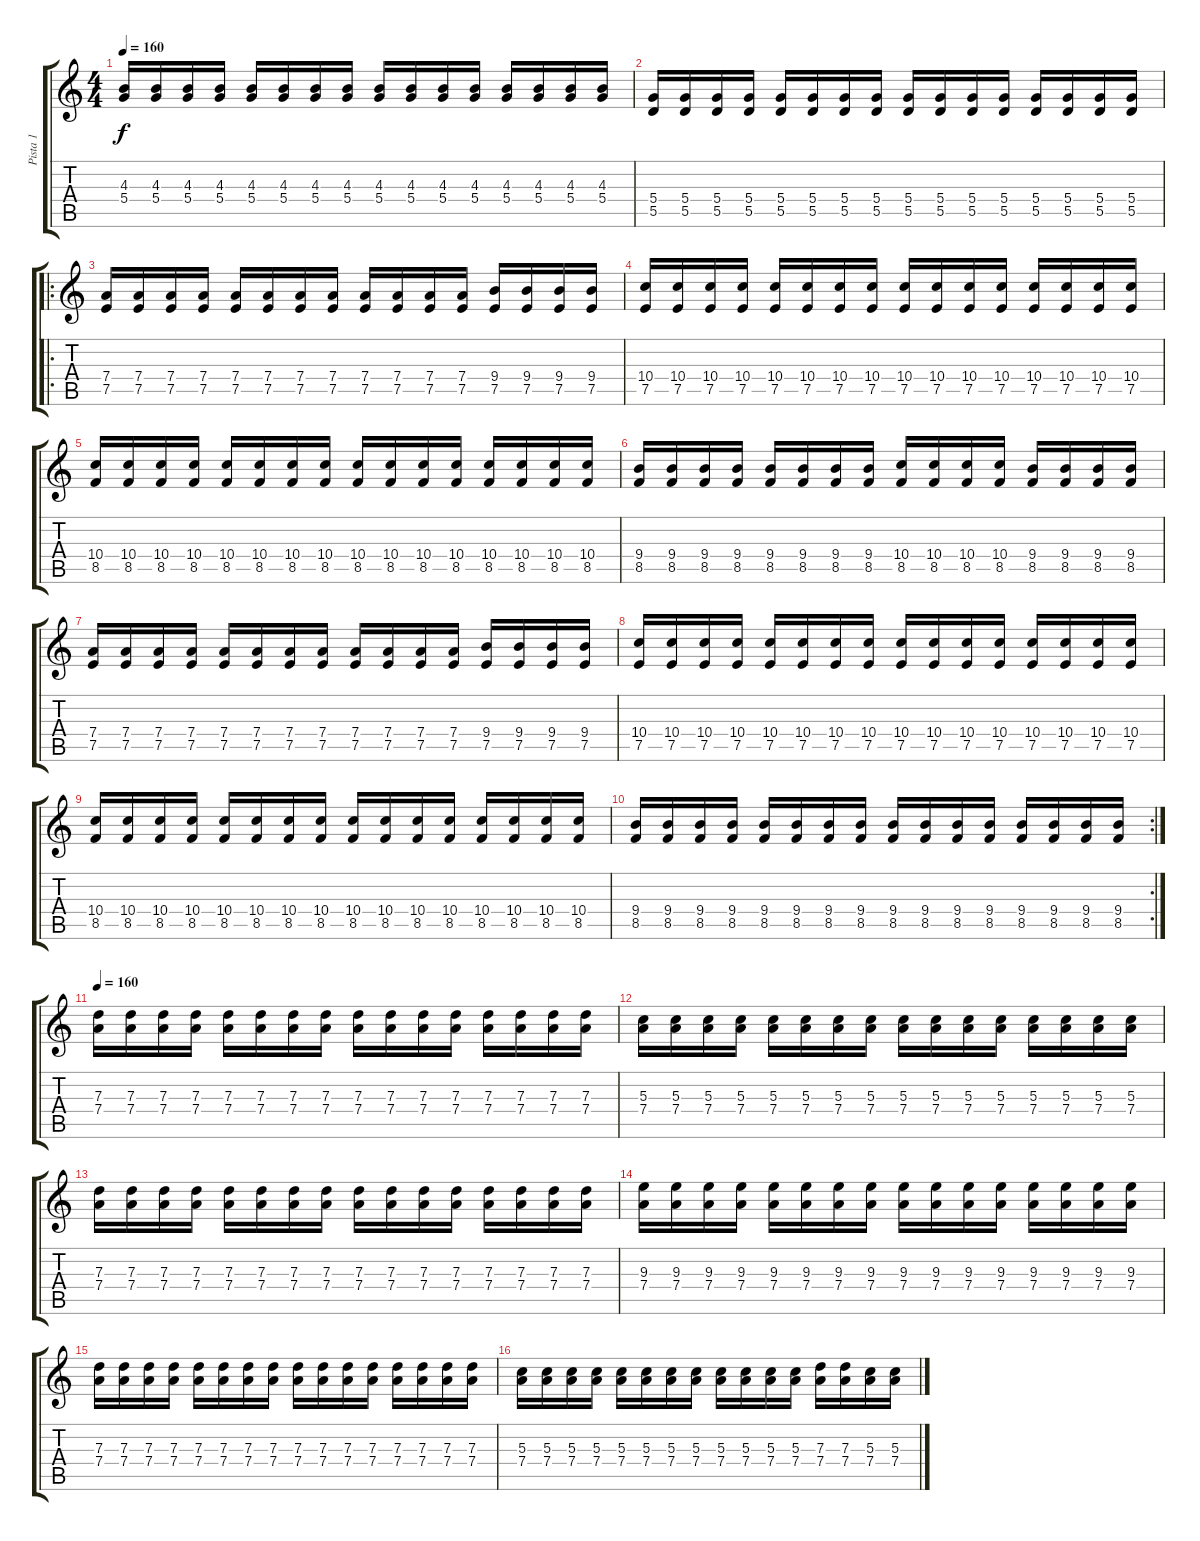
\track ("Pista 1" "Pista 1") {instrument overdrivenguitar}
\staff {score tabs}
\tuning (E4 B3 G3 D3 A2 E2) {hide}
\ts (4 4)
\tempo 160
\clef g2
\ks c
(4.3 5.4).16{dy f} (4.3 5.4).16 (4.3 5.4).16 (4.3 5.4).16 (4.3 5.4).16 (4.3 5.4).16 (4.3 5.4).16 (4.3 5.4).16 (4.3 5.4).16 (4.3 5.4).16 (4.3 5.4).16 (4.3 5.4).16 (4.3 5.4).16 (4.3 5.4).16 (4.3 5.4).16 (4.3 5.4).16 |
(5.4 5.5).16 (5.4 5.5).16 (5.4 5.5).16 (5.4 5.5).16 (5.4 5.5).16 (5.4 5.5).16 (5.4 5.5).16 (5.4 5.5).16 (5.4 5.5).16 (5.4 5.5).16 (5.4 5.5).16 (5.4 5.5).16 (5.4 5.5).16 (5.4 5.5).16 (5.4 5.5).16 (5.4 5.5).16 |
\ro
(7.4 7.5).16 (7.4 7.5).16 (7.4 7.5).16 (7.4 7.5).16 (7.4 7.5).16 (7.4 7.5).16 (7.4 7.5).16 (7.4 7.5).16 (7.4 7.5).16 (7.4 7.5).16 (7.4 7.5).16 (7.4 7.5).16 (9.4 7.5).16 (9.4 7.5).16 (9.4 7.5).16 (9.4 7.5).16 |
(10.4 7.5).16 (10.4 7.5).16 (10.4 7.5).16 (10.4 7.5).16 (10.4 7.5).16 (10.4 7.5).16 (10.4 7.5).16 (10.4 7.5).16 (10.4 7.5).16 (10.4 7.5).16 (10.4 7.5).16 (10.4 7.5).16 (10.4 7.5).16 (10.4 7.5).16 (10.4 7.5).16 (10.4 7.5).16 |
(10.4 8.5).16 (10.4 8.5).16 (10.4 8.5).16 (10.4 8.5).16 (10.4 8.5).16 (10.4 8.5).16 (10.4 8.5).16 (10.4 8.5).16 (10.4 8.5).16 (10.4 8.5).16 (10.4 8.5).16 (10.4 8.5).16 (10.4 8.5).16 (10.4 8.5).16 (10.4 8.5).16 (10.4 8.5).16 |
(9.4 8.5).16 (9.4 8.5).16 (9.4 8.5).16 (9.4 8.5).16 (9.4 8.5).16 (9.4 8.5).16 (9.4 8.5).16 (9.4 8.5).16 (10.4 8.5).16 (10.4 8.5).16 (10.4 8.5).16 (10.4 8.5).16 (9.4 8.5).16 (9.4 8.5).16 (9.4 8.5).16 (9.4 8.5).16 |
(7.4 7.5).16 (7.4 7.5).16 (7.4 7.5).16 (7.4 7.5).16 (7.4 7.5).16 (7.4 7.5).16 (7.4 7.5).16 (7.4 7.5).16 (7.4 7.5).16 (7.4 7.5).16 (7.4 7.5).16 (7.4 7.5).16 (9.4 7.5).16 (9.4 7.5).16 (9.4 7.5).16 (9.4 7.5).16 |
(10.4 7.5).16 (10.4 7.5).16 (10.4 7.5).16 (10.4 7.5).16 (10.4 7.5).16 (10.4 7.5).16 (10.4 7.5).16 (10.4 7.5).16 (10.4 7.5).16 (10.4 7.5).16 (10.4 7.5).16 (10.4 7.5).16 (10.4 7.5).16 (10.4 7.5).16 (10.4 7.5).16 (10.4 7.5).16 |
(10.4 8.5).16 (10.4 8.5).16 (10.4 8.5).16 (10.4 8.5).16 (10.4 8.5).16 (10.4 8.5).16 (10.4 8.5).16 (10.4 8.5).16 (10.4 8.5).16 (10.4 8.5).16 (10.4 8.5).16 (10.4 8.5).16 (10.4 8.5).16 (10.4 8.5).16 (10.4 8.5).16 (10.4 8.5).16 |
\rc 2
(9.4 8.5).16 (9.4 8.5).16 (9.4 8.5).16 (9.4 8.5).16 (9.4 8.5).16 (9.4 8.5).16 (9.4 8.5).16 (9.4 8.5).16 (9.4 8.5).16 (9.4 8.5).16 (9.4 8.5).16 (9.4 8.5).16 (9.4 8.5).16 (9.4 8.5).16 (9.4 8.5).16 (9.4 8.5).16 |
\tempo 145
\tempo 160
(7.3 7.4).16 (7.3 7.4).16 (7.3 7.4).16 (7.3 7.4).16 (7.3 7.4).16 (7.3 7.4).16 (7.3 7.4).16 (7.3 7.4).16 (7.3 7.4).16 (7.3 7.4).16 (7.3 7.4).16 (7.3 7.4).16 (7.3 7.4).16 (7.3 7.4).16 (7.3 7.4).16 (7.3 7.4).16 |
(5.3 7.4).16 (5.3 7.4).16 (5.3 7.4).16 (5.3 7.4).16 (5.3 7.4).16 (5.3 7.4).16 (5.3 7.4).16 (5.3 7.4).16 (5.3 7.4).16 (5.3 7.4).16 (5.3 7.4).16 (5.3 7.4).16 (5.3 7.4).16 (5.3 7.4).16 (5.3 7.4).16 (5.3 7.4).16 |
(7.3 7.4).16 (7.3 7.4).16 (7.3 7.4).16 (7.3 7.4).16 (7.3 7.4).16 (7.3 7.4).16 (7.3 7.4).16 (7.3 7.4).16 (7.3 7.4).16 (7.3 7.4).16 (7.3 7.4).16 (7.3 7.4).16 (7.3 7.4).16 (7.3 7.4).16 (7.3 7.4).16 (7.3 7.4).16 |
(9.3 7.4).16 (9.3 7.4).16 (9.3 7.4).16 (9.3 7.4).16 (9.3 7.4).16 (9.3 7.4).16 (9.3 7.4).16 (9.3 7.4).16 (9.3 7.4).16 (9.3 7.4).16 (9.3 7.4).16 (9.3 7.4).16 (9.3 7.4).16 (9.3 7.4).16 (9.3 7.4).16 (9.3 7.4).16 |
(7.3 7.4).16 (7.3 7.4).16 (7.3 7.4).16 (7.3 7.4).16 (7.3 7.4).16 (7.3 7.4).16 (7.3 7.4).16 (7.3 7.4).16 (7.3 7.4).16 (7.3 7.4).16 (7.3 7.4).16 (7.3 7.4).16 (7.3 7.4).16 (7.3 7.4).16 (7.3 7.4).16 (7.3 7.4).16 |
(5.3 7.4).16 (5.3 7.4).16 (5.3 7.4).16 (5.3 7.4).16 (5.3 7.4).16 (5.3 7.4).16 (5.3 7.4).16 (5.3 7.4).16 (5.3 7.4).16 (5.3 7.4).16 (5.3 7.4).16 (5.3 7.4).16 (7.3 7.4).16 (7.3 7.4).16 (5.3 7.4).16 (5.3 7.4).16
